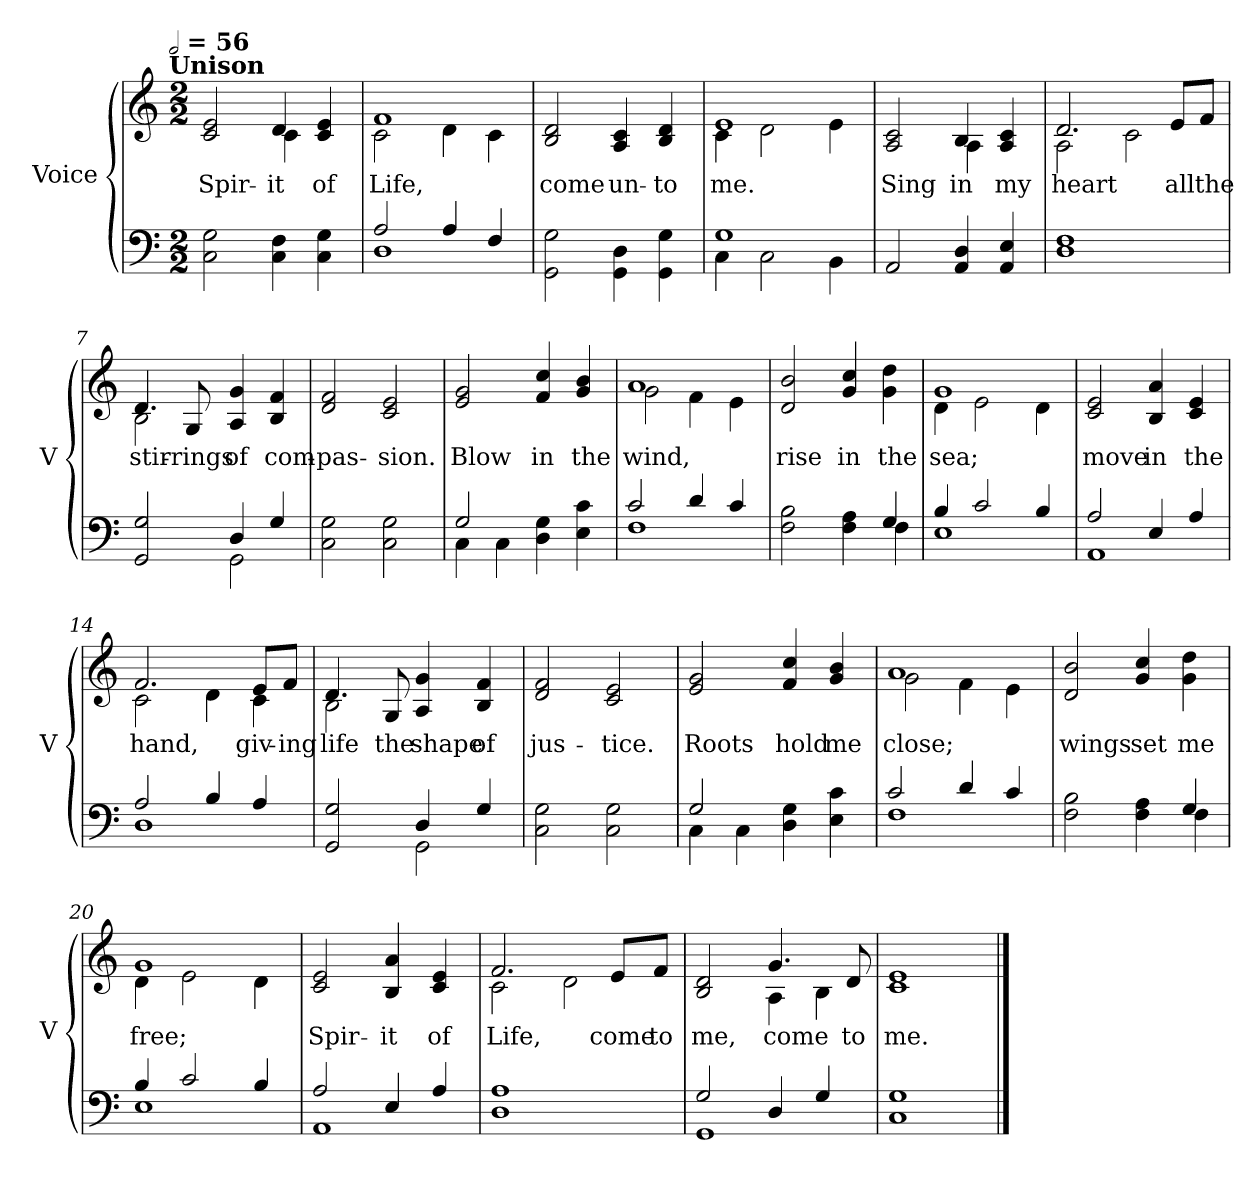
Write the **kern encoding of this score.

**kern	**kern	**text
*part2	*part1	*part1
*staff2	*staff1	*staff1
*I"Voice	*I"Voice	*
*I'V	*I'V	*
*clefF4	*clefG2	*
!!LO:TX:omd:t=[half] = 56\nUnison
*M2/2	*M2/2	*
*MM112	*MM112	*
=1	=1	=1
*	*^	*
2C\ 2G\	2c/ 2e/	2ryy	Spir-
4C\ 4F\	4d	4c	-it
4C\ 4G\	4c/ 4e/	4ryy	of
=2	=2	=2	=2
*^	*	*	*
2A/	1D	1f	2c\	Life,
4A/	.	.	4d\	.
4F/	.	.	4c\	.
*v	*v	*	*	*
*	*v	*v	*
=3	=3	=3
2GG\ 2G\	2B/ 2d/	come
4GG\ 4D\	4A/ 4c/	un-
4GG\ 4G\	4B/ 4d/	-to
=4	=4	=4
*^	*^	*
1G	4C\	1e	4c\	me.
.	2C\	.	2d\	.
.	4BB\	.	4e\	.
*v	*v	*	*	*
=5	=5	=5	=5
2AA/	2A/ 2c/	2ryy	Sing
4AA/ 4D/	4B	4A	in
4AA/ 4E/	4A/ 4c/	4ryy	my
=6	=6	=6	=6
1D 1F	2.d/	2A\	heart
.	.	2c\	.
.	8eL	.	all
.	8fJ	.	the
!!LO:LB:g=z	!!
=7	=7	=7	=7
*^	*	*	*
2GG/ 2G/	2ryy	4.d/	2B\	stir-
.	.	8G/	.	-rings
4D/	2GG\	4A/ 4g/	2ryy	of
4G/	.	4B/ 4f/	.	com-
*v	*v	*	*	*
*	*v	*v	*
=8	=8	=8
2C\ 2G\	2d/ 2f/	-pas-
2C\ 2G\	2c/ 2e/	-sion.
=9	=9	=9
*^	*	*
2G/	4C\	2e/ 2g/	Blow
.	4C\	.	.
2ryy	4D\ 4G\	4f/ 4cc/	in
.	4E\ 4c\	4g/ 4b/	the
=10	=10	=10	=10
*	*	*^	*
2c/	1F	1a	2g	wind,
4d/	.	.	4f	.
4c	.	.	4e	.
*	*	*v	*v	*
=11	=11	=11	=11
2F\ 2B\	2ryy	2d/ 2b/	rise
4F\ 4A\	4ryy	4g/ 4cc/	in
4G	4F	4g\ 4dd\	the
=12	=12	=12	=12
*	*	*^	*
4B/	1E	1g	4d\	sea;
2c/	.	.	2e\	.
4B/	.	.	4d\	.
*	*	*v	*v	*
!!LO:LB:g=z
=13	=13	=13	=13
2A/	1AA	2c/ 2e/	move
4E/	.	4B/ 4a/	in
4A/	.	4c/ 4e/	the
=14	=14	=14	=14
*	*	*^	*
2A/	1D	2.f/	2c\	hand,
4B/	.	.	4d\	.
4A/	.	8eL	4c\	giv-
.	.	8fJ	.	-ing
=15	=15	=15	=15	=15
2GG/ 2G/	2ryy	4.d/	2B\	life
.	.	8G/	.	the
4D/	2GG\	4A/ 4g/	2ryy	shape
4G/	.	4B/ 4f/	.	of
*v	*v	*	*	*
*	*v	*v	*
=16	=16	=16
2C\ 2G\	2d/ 2f/	jus-
2C\ 2G\	2c/ 2e/	-tice.
=17	=17	=17
*^	*	*
2G/	4C\	2e/ 2g/	Roots
.	4C\	.	.
2ryy	4D\ 4G\	4f/ 4cc/	hold
.	4E\ 4c\	4g/ 4b/	me
=18	=18	=18	=18
*	*	*^	*
2c/	1F	1a	2g	close;
4d/	.	.	4f	.
4c	.	.	4e	.
*	*	*v	*v	*
!!LO:LB:g=z
=19	=19	=19	=19
2F\ 2B\	2ryy	2d/ 2b/	wings
4F\ 4A\	4ryy	4g/ 4cc/	set
4G	4F	4g\ 4dd\	me
=20	=20	=20	=20
*	*	*^	*
4B/	1E	1g	4d\	free;
2c/	.	.	2e\	.
4B/	.	.	4d\	.
*	*	*v	*v	*
=21	=21	=21	=21
2A/	1AA	2c/ 2e/	Spir-
4E/	.	4B/ 4a/	-it
4A/	.	4c/ 4e/	of
=22	=22	=22	=22
*	*	*^	*
1A	1D	2.f/	2c\	Life,
.	.	.	2d\	.
.	.	8eL	.	come
.	.	8fJ	.	to
=23	=23	=23	=23	=23
2G/	1GG	2B/ 2d/	2ryy	me,
4D/	.	4.g/	4A\	come
4G/	.	.	4B\	.
.	.	8d/	.	to
*	*	*v	*v	*
=24	=24	=24	=24
1G	1C	1c 1e	me.
*v	*v	*	*
==	==	==
*-	*-	*-
